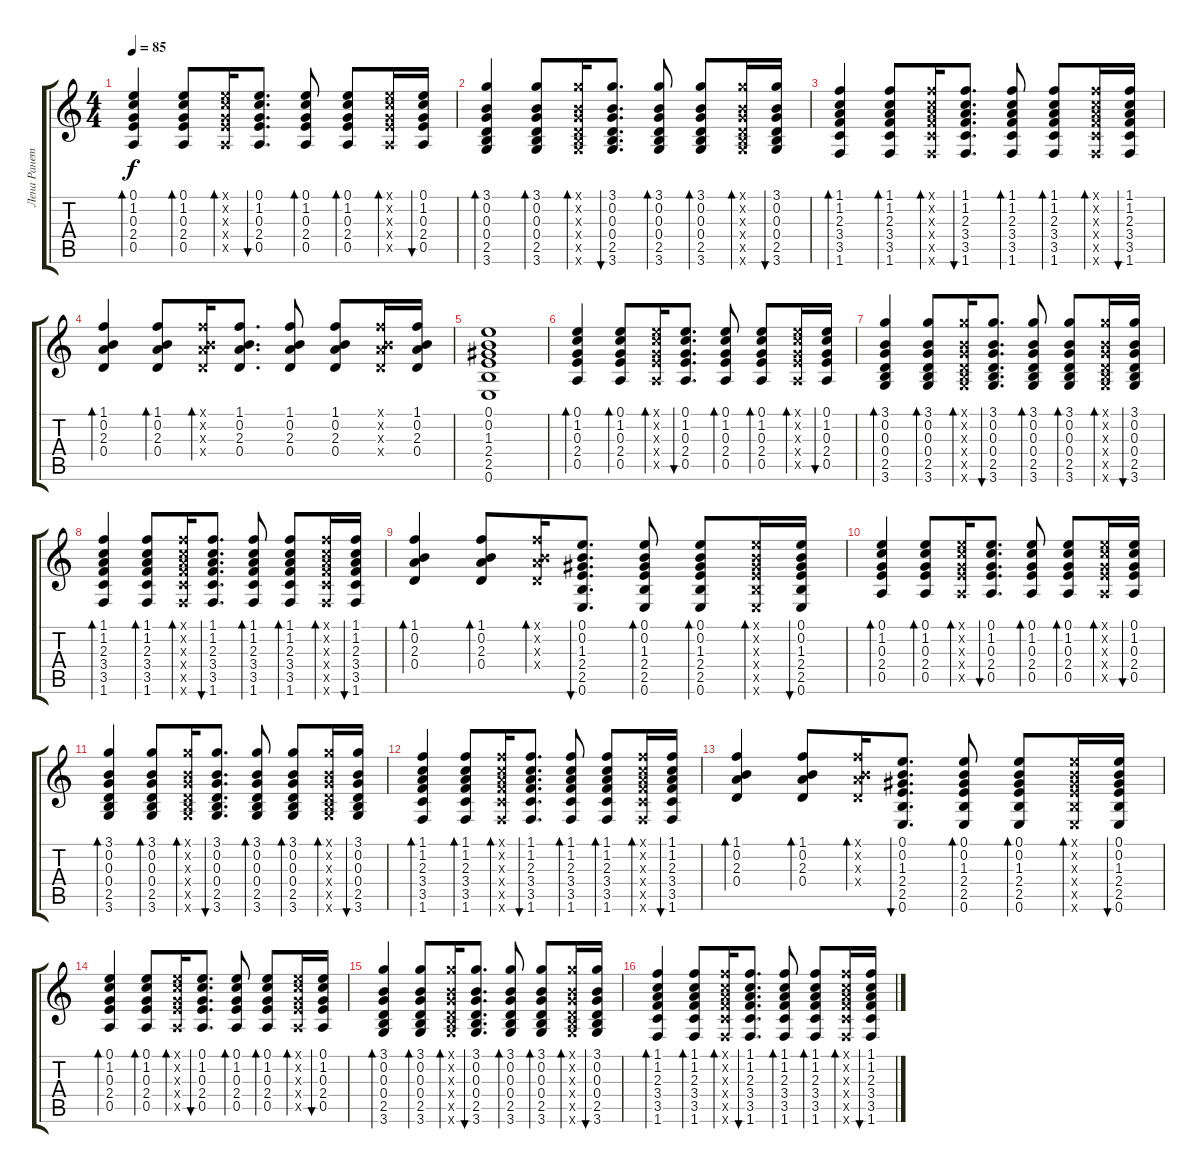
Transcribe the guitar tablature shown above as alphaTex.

\track ("Лена Ранетка" "Лена Ранет") {instrument electricguitarclean}
\staff {score tabs}
\tuning (E4 B3 G3 D3 A2 E2) {hide}
\ts (4 4)
\tempo 85
\clef g2
\ks c
(0.1 1.2 0.3 2.4 0.5).4{bd 60 dy f} (0.1 1.2 0.3 2.4 0.5).8{bd 60} (0.1{x} 1.2{x} 0.3{x} 2.4{x} 0.5{x}).16{bd 60} (0.1 1.2 0.3 2.4 0.5).8{d bu 60} (0.1 1.2 0.3 2.4 0.5).8{bd 60} (0.1 1.2 0.3 2.4 0.5).8{bd 60} (0.1{x} 1.2{x} 0.3{x} 2.4{x} 0.5{x}).16{bd 60} (0.1 1.2 0.3 2.4 0.5).16{bu 60} |
(3.1 0.2 0.3 0.4 2.5 3.6).4{bd 60} (3.1 0.2 0.3 0.4 2.5 3.6).8{bd 60} (3.1{x} 0.2{x} 0.3{x} 0.4{x} 2.5{x} 3.6{x}).16{bd 60} (3.1 0.2 0.3 0.4 2.5 3.6).8{d bu 60} (3.1 0.2 0.3 0.4 2.5 3.6).8{bd 60} (3.1 0.2 0.3 0.4 2.5 3.6).8{bd 60} (3.1{x} 0.2{x} 0.3{x} 0.4{x} 2.5{x} 3.6{x}).16{bd 60} (3.1 0.2 0.3 0.4 2.5 3.6).16{bu 60} |
(1.1 1.2 2.3 3.4 3.5 1.6).4{bd 60} (1.1 1.2 2.3 3.4 3.5 1.6).8{bd 60} (1.1{x} 1.2{x} 2.3{x} 3.4{x} 3.5{x} 1.6{x}).16{bd 60} (1.1 1.2 2.3 3.4 3.5 1.6).8{d bu 60} (1.1 1.2 2.3 3.4 3.5 1.6).8{bd 60} (1.1 1.2 2.3 3.4 3.5 1.6).8{bd 60} (1.1{x} 1.2{x} 2.3{x} 3.4{x} 3.5{x} 1.6{x}).16{bd 60} (1.1 1.2 2.3 3.4 3.5 1.6).16{bu 60} |
(1.1 0.2 2.3 0.4).4{bd 60} (1.1 0.2 2.3 0.4).8{bd 60} (1.1{x} 0.2{x} 2.3{x} 0.4{x}).16{bd 60} (1.1 0.2 2.3 0.4).8{d} (1.1 0.2 2.3 0.4).8 (1.1 0.2 2.3 0.4).8 (1.1{x} 0.2{x} 2.3{x} 0.4{x}).16 (1.1 0.2 2.3 0.4).16 |
(0.1 0.2 1.3 2.4 2.5 0.6).1 |
(0.1 1.2 0.3 2.4 0.5).4{bd 60} (0.1 1.2 0.3 2.4 0.5).8{bd 60} (0.1{x} 1.2{x} 0.3{x} 2.4{x} 0.5{x}).16{bd 60} (0.1 1.2 0.3 2.4 0.5).8{d bu 60} (0.1 1.2 0.3 2.4 0.5).8{bd 60} (0.1 1.2 0.3 2.4 0.5).8{bd 60} (0.1{x} 1.2{x} 0.3{x} 2.4{x} 0.5{x}).16{bd 60} (0.1 1.2 0.3 2.4 0.5).16{bu 60} |
(3.1 0.2 0.3 0.4 2.5 3.6).4{bd 60} (3.1 0.2 0.3 0.4 2.5 3.6).8{bd 60} (3.1{x} 0.2{x} 0.3{x} 0.4{x} 2.5{x} 3.6{x}).16{bd 60} (3.1 0.2 0.3 0.4 2.5 3.6).8{d bu 60} (3.1 0.2 0.3 0.4 2.5 3.6).8{bd 60} (3.1 0.2 0.3 0.4 2.5 3.6).8{bd 60} (3.1{x} 0.2{x} 0.3{x} 0.4{x} 2.5{x} 3.6{x}).16{bd 60} (3.1 0.2 0.3 0.4 2.5 3.6).16{bu 60} |
(1.1 1.2 2.3 3.4 3.5 1.6).4{bd 60} (1.1 1.2 2.3 3.4 3.5 1.6).8{bd 60} (1.1{x} 1.2{x} 2.3{x} 3.4{x} 3.5{x} 1.6{x}).16{bd 60} (1.1 1.2 2.3 3.4 3.5 1.6).8{d bu 60} (1.1 1.2 2.3 3.4 3.5 1.6).8{bd 60} (1.1 1.2 2.3 3.4 3.5 1.6).8{bd 60} (1.1{x} 1.2{x} 2.3{x} 3.4{x} 3.5{x} 1.6{x}).16{bd 60} (1.1 1.2 2.3 3.4 3.5 1.6).16{bu 60} |
(1.1 0.2 2.3 0.4).4{bd 60} (1.1 0.2 2.3 0.4).8{bd 60} (1.1{x} 0.2{x} 2.3{x} 0.4{x}).16{bd 60} (0.1 0.2 1.3 2.4 2.5 0.6).8{d bu 60} (0.1 0.2 1.3 2.4 2.5 0.6).8{bd 60} (0.1 0.2 1.3 2.4 2.5 0.6).8{bd 60} (0.1{x} 0.2{x} 1.3{x} 2.4{x} 2.5{x} 0.6{x}).16{bd 60} (0.1 0.2 1.3 2.4 2.5 0.6).16{bu 60} |
(0.1 1.2 0.3 2.4 0.5).4{bd 60} (0.1 1.2 0.3 2.4 0.5).8{bd 60} (0.1{x} 1.2{x} 0.3{x} 2.4{x} 0.5{x}).16{bd 60} (0.1 1.2 0.3 2.4 0.5).8{d bu 60} (0.1 1.2 0.3 2.4 0.5).8{bd 60} (0.1 1.2 0.3 2.4 0.5).8{bd 60} (0.1{x} 1.2{x} 0.3{x} 2.4{x} 0.5{x}).16{bd 60} (0.1 1.2 0.3 2.4 0.5).16{bu 60} |
(3.1 0.2 0.3 0.4 2.5 3.6).4{bd 60} (3.1 0.2 0.3 0.4 2.5 3.6).8{bd 60} (3.1{x} 0.2{x} 0.3{x} 0.4{x} 2.5{x} 3.6{x}).16{bd 60} (3.1 0.2 0.3 0.4 2.5 3.6).8{d bu 60} (3.1 0.2 0.3 0.4 2.5 3.6).8{bd 60} (3.1 0.2 0.3 0.4 2.5 3.6).8{bd 60} (3.1{x} 0.2{x} 0.3{x} 0.4{x} 2.5{x} 3.6{x}).16{bd 60} (3.1 0.2 0.3 0.4 2.5 3.6).16{bu 60} |
(1.1 1.2 2.3 3.4 3.5 1.6).4{bd 60} (1.1 1.2 2.3 3.4 3.5 1.6).8{bd 60} (1.1{x} 1.2{x} 2.3{x} 3.4{x} 3.5{x} 1.6{x}).16{bd 60} (1.1 1.2 2.3 3.4 3.5 1.6).8{d bu 60} (1.1 1.2 2.3 3.4 3.5 1.6).8{bd 60} (1.1 1.2 2.3 3.4 3.5 1.6).8{bd 60} (1.1{x} 1.2{x} 2.3{x} 3.4{x} 3.5{x} 1.6{x}).16{bd 60} (1.1 1.2 2.3 3.4 3.5 1.6).16{bu 60} |
(1.1 0.2 2.3 0.4).4{bd 60} (1.1 0.2 2.3 0.4).8{bd 60} (1.1{x} 0.2{x} 2.3{x} 0.4{x}).16{bd 60} (0.1 0.2 1.3 2.4 2.5 0.6).8{d bu 60} (0.1 0.2 1.3 2.4 2.5 0.6).8{bd 60} (0.1 0.2 1.3 2.4 2.5 0.6).8{bd 60} (0.1{x} 0.2{x} 1.3{x} 2.4{x} 2.5{x} 0.6{x}).16{bd 60} (0.1 0.2 1.3 2.4 2.5 0.6).16{bu 60} |
(0.1 1.2 0.3 2.4 0.5).4{bd 60} (0.1 1.2 0.3 2.4 0.5).8{bd 60} (0.1{x} 1.2{x} 0.3{x} 2.4{x} 0.5{x}).16{bd 60} (0.1 1.2 0.3 2.4 0.5).8{d bu 60} (0.1 1.2 0.3 2.4 0.5).8{bd 60} (0.1 1.2 0.3 2.4 0.5).8{bd 60} (0.1{x} 1.2{x} 0.3{x} 2.4{x} 0.5{x}).16{bd 60} (0.1 1.2 0.3 2.4 0.5).16{bu 60} |
(3.1 0.2 0.3 0.4 2.5 3.6).4{bd 60} (3.1 0.2 0.3 0.4 2.5 3.6).8{bd 60} (3.1{x} 0.2{x} 0.3{x} 0.4{x} 2.5{x} 3.6{x}).16{bd 60} (3.1 0.2 0.3 0.4 2.5 3.6).8{d bu 60} (3.1 0.2 0.3 0.4 2.5 3.6).8{bd 60} (3.1 0.2 0.3 0.4 2.5 3.6).8{bd 60} (3.1{x} 0.2{x} 0.3{x} 0.4{x} 2.5{x} 3.6{x}).16{bd 60} (3.1 0.2 0.3 0.4 2.5 3.6).16{bu 60} |
(1.1 1.2 2.3 3.4 3.5 1.6).4{bd 60} (1.1 1.2 2.3 3.4 3.5 1.6).8{bd 60} (1.1{x} 1.2{x} 2.3{x} 3.4{x} 3.5{x} 1.6{x}).16{bd 60} (1.1 1.2 2.3 3.4 3.5 1.6).8{d bu 60} (1.1 1.2 2.3 3.4 3.5 1.6).8{bd 60} (1.1 1.2 2.3 3.4 3.5 1.6).8{bd 60} (1.1{x} 1.2{x} 2.3{x} 3.4{x} 3.5{x} 1.6{x}).16{bd 60} (1.1 1.2 2.3 3.4 3.5 1.6).16{bu 60}
